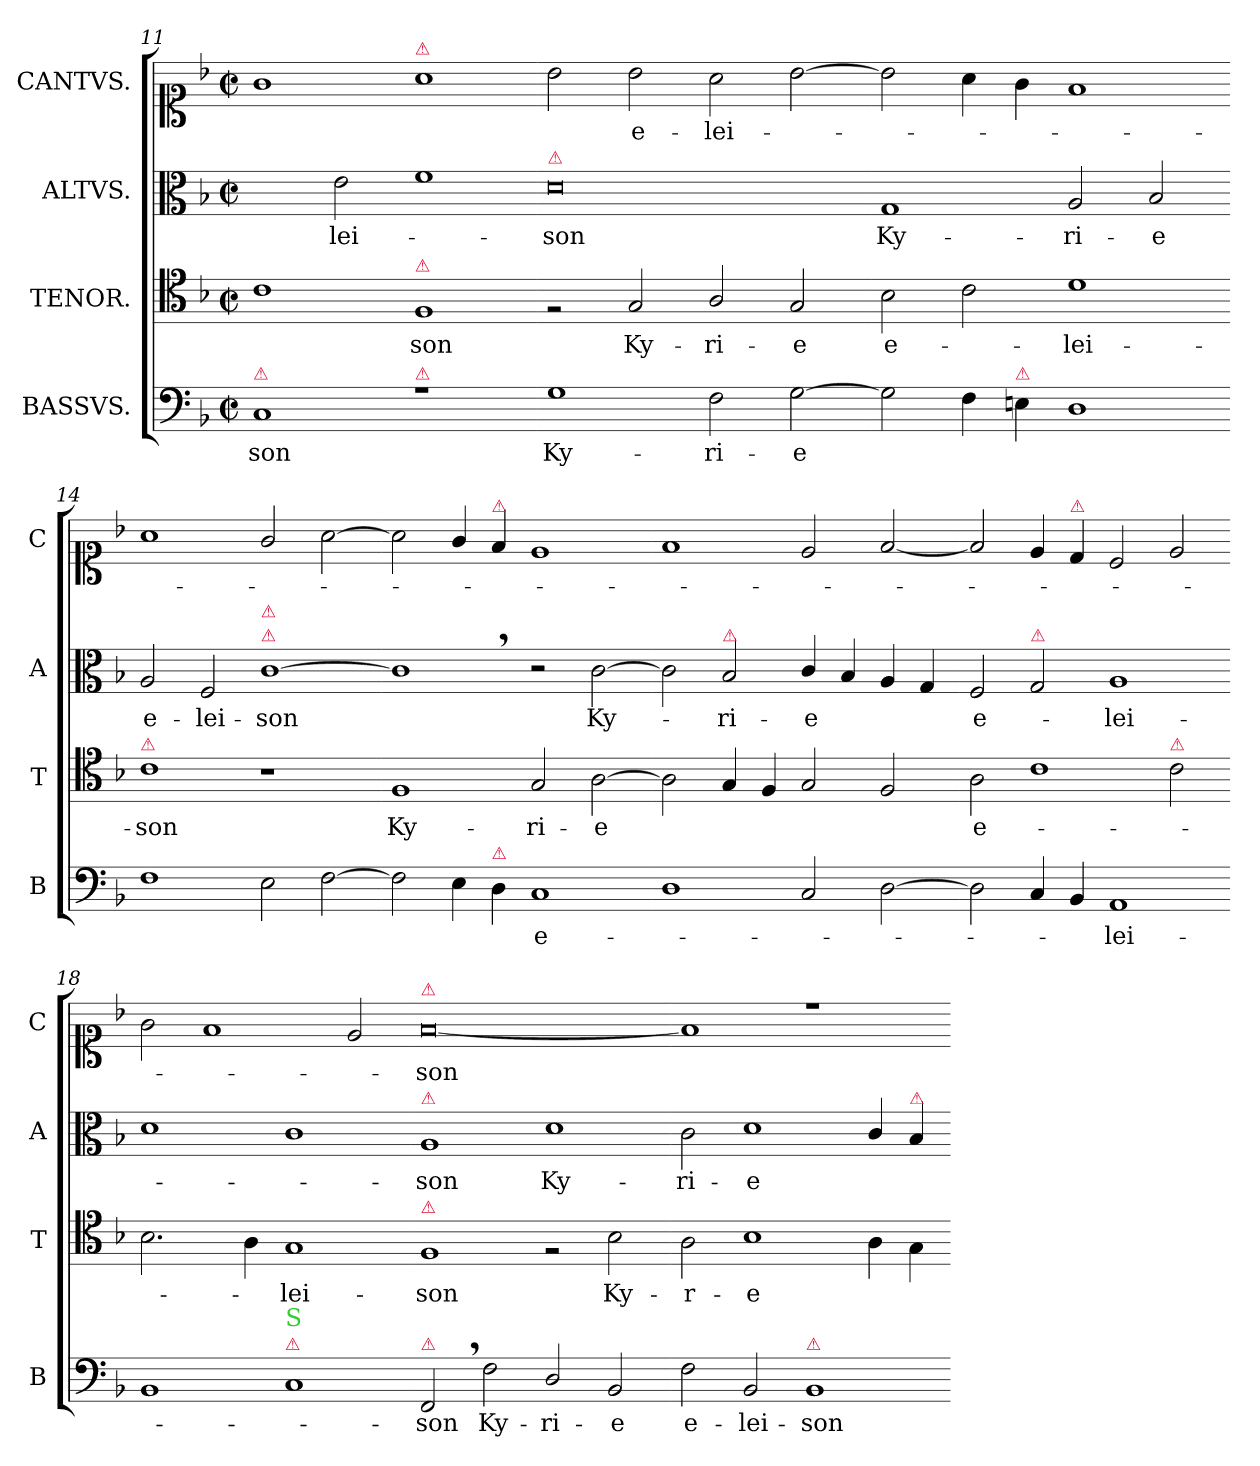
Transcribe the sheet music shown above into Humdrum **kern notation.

**kern	**text	**kern	**text	**kern	**text	**kern	**text
*part4	*part4	*part3	*part3	*part2	*part2	*part1	*part1
*staff4	*staff4	*staff3	*staff3	*staff2	*staff2	*staff1	*staff1
*I"BASSVS.	*	*I"TENOR.	*	*I"ALTVS.	*	*I"CANTVS.	*
*I'B	*	*I'T	*	*I'A	*	*I'C	*
*clefF4	*	*clefC4	*	*clefC3	*	*clefC1	*
*k[b-]	*	*k[b-]	*	*k[b-]	*	*k[b-]	*
*M2/1	*	*M2/1	*	*M2/1	*	*M2/1	*
*met(c|)	*	*met(c|)	*	*met(c|)	*	*met(c|)	*
=11	=11	=11	=11	=11	=11	=11	=11
!LO:TX:a:color=crimson:t=⚠	!	!	!	!	!	!	!
1C/	-son	1c\	.	2ryy	.	1g\	.
.	.	.	.	2e\	-lei-	.	.
!	!	!	!	!	!	!LO:TX:a:color=crimson:t=⚠	!
!	!	!LO:TX:a:color=crimson:t=⚠	!	!	!	!	!
!LO:TX:a:color=crimson:t=⚠	!	!	!	!	!	!	!
1rA	.	1F/	-son	1f\	.	1a\	.
=12-	=12-	=12-	=12-	=12-	=12-	=12-	=12-
!	!	!	!	!LO:TX:a:color=crimson:t=⚠	!	!	!
1G\	Ky-	2rF	.	0d\	-son	2b-\	.
.	.	2G/	Ky-	.	.	2b-\	e-
2F\	-ri-	2A/	-ri-	.	.	2a\	-lei-
[2G\	-e	2G/	-e	.	.	[2b-\	.
=13-	=13-	=13-	=13-	=13-	=13-	=13-	=13-
!	!	!	!	!	!LO:LY:i	!	!
2G\]	.	2B-\	e-	1G/	Ky-	2b-\]	.
4F\	.	2c\	.	.	.	4a\	.
!LO:TX:a:color=crimson:t=⚠	!	!	!	!	!	!	!
4En\	.	.	.	.	.	4g\	.
!	!	!	!	!	!LO:LY:i	!	!
1D\	.	1d\	-lei-	2A/	-ri-	1f/	.
!	!	!	!	!	!LO:LY:i	!	!
.	.	.	.	2B-/	-e	.	.
=14-	=14-	=14-	=14-	=14-	=14-	=14-	=14-
!	!	!LO:TX:a:color=crimson:t=⚠	!	!	!	!	!
!	!	!	!	!	!LO:LY:i	!	!
1F\	.	1c\	-son	2A/	e-	1a\	.
!	!	!	!	!	!LO:LY:i	!	!
.	.	.	.	2F/	-lei-	.	.
!	!	!	!	!LO:TX:a:color=crimson:t=⚠	!	!	!
!	!	!	!	!LO:TX:a:color=crimson:t=⚠	!	!	!
!	!	!	!	!	!LO:LY:i	!	!
2E\	.	1r	.	[1c\	-son	2g/	.
[2F\	.	.	.	.	.	[2a\	.
=15-	=15-	=15-	=15-	=15-	=15-	=15-	=15-
!	!	!	!LO:LY:i	!	!	!	!
2F\]	.	1F/	Ky-	1c,<\]	.	2a\]	.
4E\	.	.	.	.	.	4g/	.
!	!	!	!	!	!	!LO:TX:a:color=crimson:t=⚠	!
!LO:TX:a:color=crimson:t=⚠	!	!	!	!	!	!	!
4D\	.	.	.	.	.	4f/	.
!	!	!	!LO:LY:i	!	!	!	!
1C/	e-	2G/	-ri-	2r	.	1e/	.
!	!	!	!LO:LY:i	!	!	!	!
.	.	[2A\	-e	[2c\	Ky-	.	.
=16-	=16-	=16-	=16-	=16-	=16-	=16-	=16-
1D\	.	2A\]	.	2c\]	.	1f/	.
!	!	!	!	!LO:TX:a:color=crimson:t=⚠	!	!	!
.	.	4G/	.	2B-/	ri-	.	.
.	.	4F/	.	.	.	.	.
2C/	.	2G/	.	4c/	-e	2e/	.
.	.	.	.	4B-/	.	.	.
[2D\	.	2F/	.	4A/	.	[2f/	.
.	.	.	.	4G/	.	.	.
=17-	=17-	=17-	=17-	=17-	=17-	=17-	=17-
!	!	!	!LO:LY:i	!	!	!	!
2D\]	.	2A\	e-	2F/	e-	2f/]	.
!	!	!	!	!LO:TX:a:color=crimson:t=⚠	!	!	!
4C/	.	1c\	.	2G/	.	4e/	.
!	!	!	!	!	!	!LO:TX:a:color=crimson:t=⚠	!
4BB-/	.	.	.	.	.	4d/	.
1AA/	-lei-	.	.	1A/	-lei-	2c/	.
!	!	!LO:TX:a:color=crimson:t=⚠	!	!	!	!	!
.	.	2c\	.	.	.	2e/	.
=18-	=18-	=18-	=18-	=18-	=18-	=18-	=18-
1BB-/	.	2.B-\	.	1d\	.	2g\	.
.	.	.	.	.	.	1f/	.
.	.	4A\	.	.	.	.	.
!LO:TX:a:color=crimson:t=⚠	!	!	!	!	!	!	!
!LO:TX:a:color=limegreen:t=S	!	!	!	!	!	!	!
!	!	!	!LO:LY:i	!	!	!	!
1C/	.	1G/	-lei-	1c\	.	.	.
.	.	.	.	.	.	2e/	.
=19-	=19-	=19-	=19-	=19-	=19-	=19-	=19-
!	!	!	!	!	!	!LO:TX:a:color=crimson:t=⚠	!
!	!	!	!	!LO:TX:a:color=crimson:t=⚠	!	!	!
!	!	!LO:TX:a:color=crimson:t=⚠	!	!	!	!	!
!LO:TX:a:color=crimson:t=⚠	!	!	!	!	!	!	!
!	!	!	!LO:LY:i	!	!	!	!
2FF,</	son	1F/	-son	1A/	-son	[0f/	-son
!	!LO:LY:i	!	!	!	!	!	!
2F\	Ky-	.	.	.	.	.	.
!	!LO:LY:i	!	!	!	!LO:LY:i	!	!
2D/	-ri-	2rF	.	1d\	Ky-	.	.
!	!LO:LY:i	!	!	!	!	!	!
2BB-/	-e	2B-\	Ky-	.	.	.	.
=20-	=20-	=20-	=20-	=20-	=20-	=20-	=20-
!	!LO:LY:i	!	!	!	!LO:LY:i	!	!
2F\	e-	2A\	-r-	2c\	-ri-	1f/]	.
!	!LO:LY:i	!	!	!	!LO:LY:i	!	!
2BB-/	-lei-	1B-\	-e	1d\	-e	.	.
!LO:TX:a:color=crimson:t=⚠	!	!	!	!	!	!	!
!	!LO:LY:i	!	!	!	!	!	!
1BB-/	-son	.	.	.	.	1rdd	.
.	.	4A\	.	4c/	.	.	.
!	!	!	!	!LO:TX:a:color=crimson:t=⚠	!	!	!
.	.	4G\	.	4B-/	.	.	.
=-	=-	=-	=-	=-	=-	=-	=-
*-	*-	*-	*-	*-	*-	*-	*-
